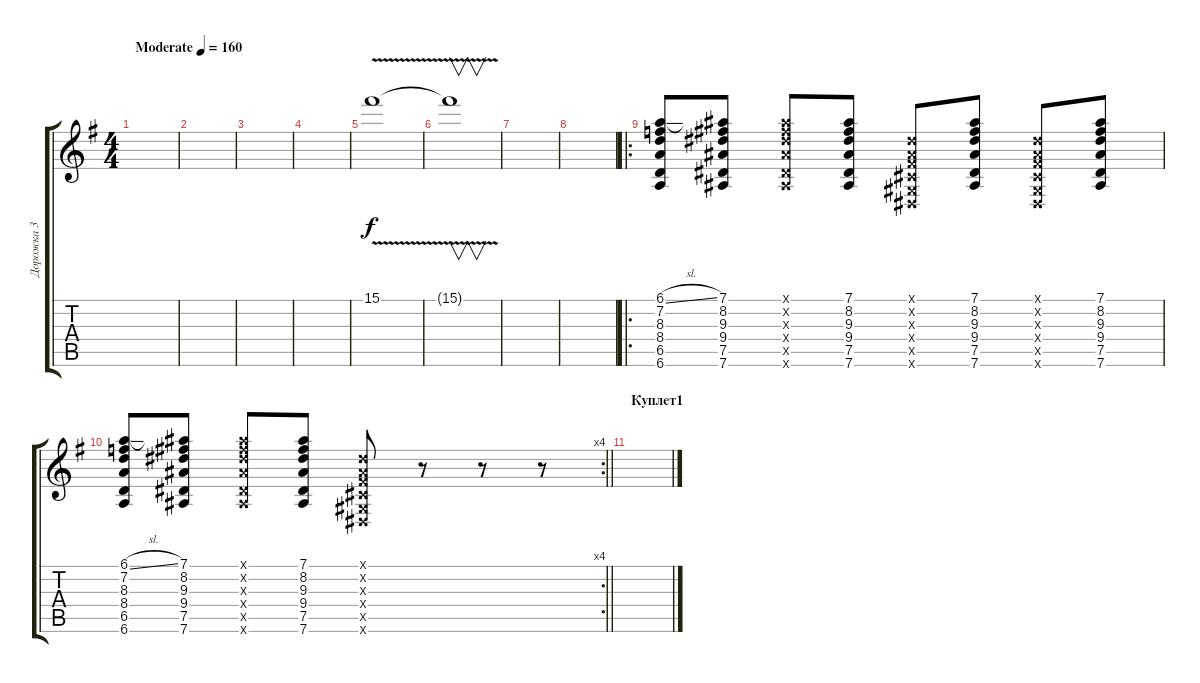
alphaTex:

\track ("Дорожка 3" "Дорожка 3") {instrument electricguitarclean}
\staff {score tabs}
\tuning (Eb4 Bb3 Gb3 Db3 Ab2 Eb2) {hide}
\ts (4 4)
\tempo (160 "Moderate")
\clef g2
\ks eminor
|
|
|
|
15.1{v}.1 |
15.1{t}.1{v} |
|
|
\ro
(6.1{sl} 7.2 8.3 8.4 6.5 6.6).8 (7.1 8.2 9.3 9.4 7.5 7.6).8 (7.1{x} 8.2{x} 9.3{x} 9.4{x} 7.5{x} 7.6{x}).8 (7.1 8.2 9.3 9.4 7.5 7.6).8 (0.1{x} 0.2{x} 0.3{x} 0.4{x} 0.5{x} 0.6{x}).8 (7.1 8.2 9.3 9.4 7.5 7.6).8 (0.1{x} 0.2{x} 0.3{x} 0.4{x} 0.5{x} 0.6{x}).8 (7.1 8.2 9.3 9.4 7.5 7.6).8 |
\rc 4
\barLineRight lightlight
(6.1{sl} 7.2 8.3 8.4 6.5 6.6).8 (7.1 8.2 9.3 9.4 7.5 7.6).8 (7.1{x} 8.2{x} 9.3{x} 9.4{x} 7.5{x} 7.6{x}).8 (7.1 8.2 9.3 9.4 7.5 7.6).8 (0.1{x} 0.2{x} 0.3{x} 0.4{x} 0.5{x} 0.6{x}).8 r.8 r.8 r.8 |
\section ("" "Куплет1")
